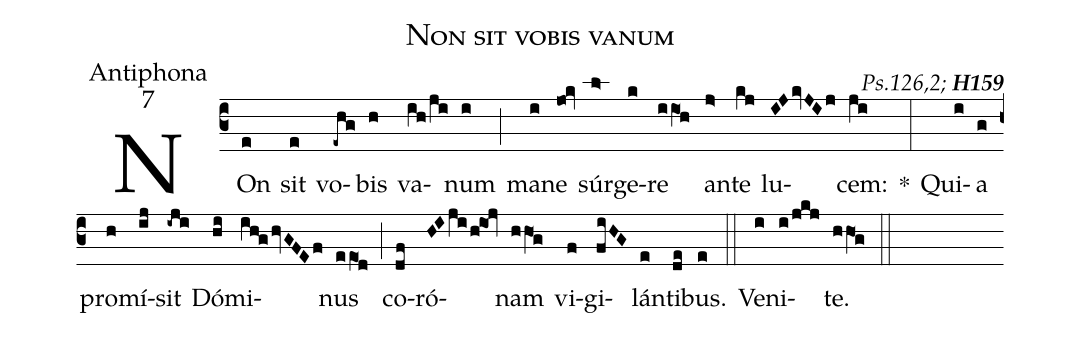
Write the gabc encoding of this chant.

name:Non sit vobis vanum;
office-part:Antiphona;
mode:7;
commentary:{\itshape\mdseries Ps.126,2;\/} {\bfseries H159};
%%
(c3) NOn(e) sit(e) vo(-ehg)bis(h) va(ih/ji)num(i) (;) ma(i)ne(jo0k) súr(l>)ge(k)re(iiO1h) an(j>)te(kj) lu(IJkvJIj)cem:(ji) <sp>*</sp>(:)
Qui(i)a(g) pro(h)mí(ij)sit(-iji) Dó(hi)mi(ih@ghvGFEf)nus(eeO1d) (;) co(df)ró(HIjih@io1@jv)nam(hhO1g) vi(f)gi(fiHG)lán(e)ti(de)bus.(e) (::)
Ve(i)ni(i/jkj)te.(hhO1g)
%Dominici: Tonus VII solemnis mode VII.a, p. LI.
%Feria: In Feriis autem Tono simplici.
%<i>pag. LI</i>
(::)
